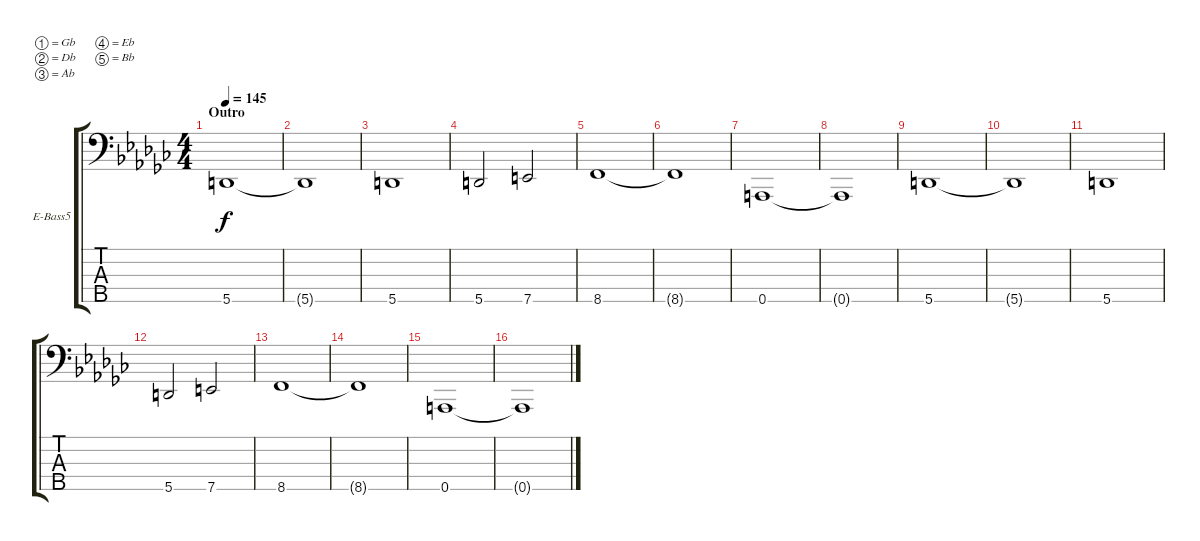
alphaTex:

\defaultSystemsLayout 4
\bracketExtendMode groupsimilarinstruments
\firstSystemTrackNameOrientation horizontal
\otherSystemsTrackNameOrientation horizontal
\track ("Electric Bass" "E-Bass5") {instrument electricbassfinger}
\staff {score tabs}
\tuning (Gb2 Db2 Ab1 Eb1 Bb0)
\displaytranspose 11
\ts (4 4)
\section ("" "Outro")
\tempo 145
\clef f4
\ks ebminor
5.5.1{dy f} |
5.5{t}.1 |
5.5.1 |
5.5.2 7.5.2 |
8.5.1 |
8.5{t}.1 |
0.5.1 |
0.5{t}.1 |
5.5.1 |
5.5{t}.1 |
5.5.1 |
5.5.2 7.5.2 |
8.5.1 |
8.5{t}.1 |
0.5.1 |
0.5{t}.1
